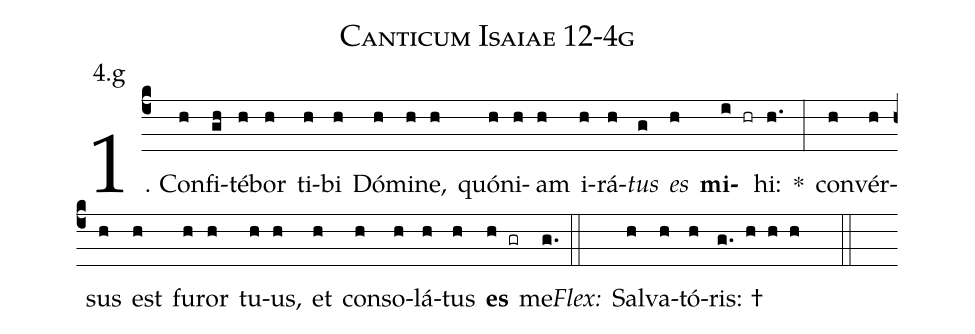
name: Canticum Isaiae 12-4g;
annotation: 4.g;
%%
(c4)1. Con(h)fi(gh)té(h)bor(h) ti(h)bi(h) Dó(h)mi(h)ne,(h) quón(h)i(h)am(h) i(h)rá(h)<i>tus</i>(g) <i>es</i>(h) <b>mi</b>(i hr)hi:(h.) *(:) con(h)vér(h)sus(h) est(h) fu(h)ror(h) tu(h)us,(h) et(h) con(h)so(h)lá(h)tus(h) <b>es</b>(h gr) me.(g.) (::)
<i>Flex:</i>()  Sal(h)va(h)tó(h)ris: †(g. h h h  ::)
